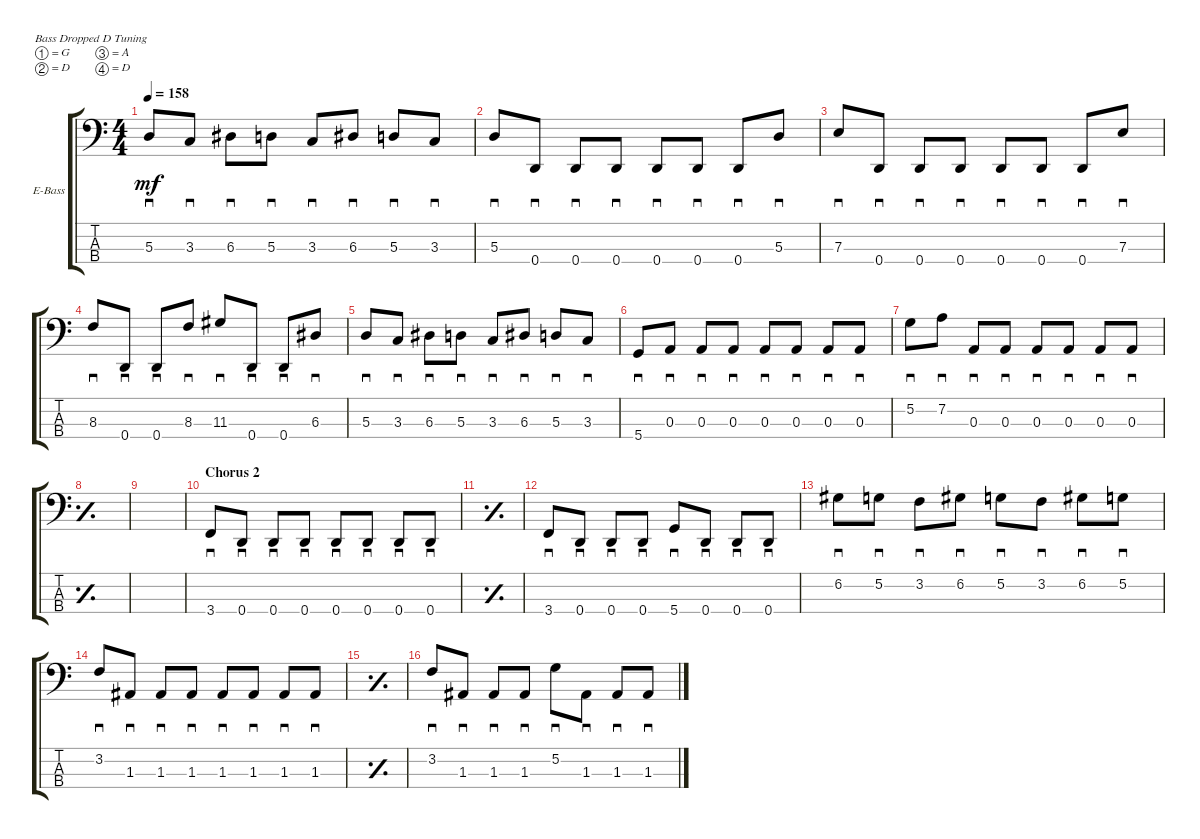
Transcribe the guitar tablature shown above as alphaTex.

\defaultSystemsLayout 4
\bracketExtendMode groupsimilarinstruments
\firstSystemTrackNameOrientation horizontal
\otherSystemsTrackNameOrientation horizontal
\track ("Bass" "E-Bass") {instrument electricbassfinger}
\staff {score tabs}
\tuning (G2 D2 A1 D1)
\ts (4 4)
\tempo 158
\clef f4
\ks c
5.3.8{sd dy mf} 3.3.8{sd} 6.3.8{sd} 5.3.8{sd} 3.3.8{sd} 6.3.8{sd} 5.3.8{sd} 3.3.8{sd} |
5.3.8{sd} 0.4.8{sd} 0.4.8{sd} 0.4.8{sd} 0.4.8{sd} 0.4.8{sd} 0.4.8{sd} 5.3.8{sd} |
7.3.8{sd} 0.4.8{sd} 0.4.8{sd} 0.4.8{sd} 0.4.8{sd} 0.4.8{sd} 0.4.8{sd} 7.3.8{sd} |
8.3.8{sd} 0.4.8{sd} 0.4.8{sd} 8.3.8{sd} 11.3.8{sd} 0.4.8{sd} 0.4.8{sd} 6.3.8{sd} |
5.3.8{sd} 3.3.8{sd} 6.3.8{sd} 5.3.8{sd} 3.3.8{sd} 6.3.8{sd} 5.3.8{sd} 3.3.8{sd} |
5.4.8{sd} 0.3.8{sd} 0.3.8{sd} 0.3.8{sd} 0.3.8{sd} 0.3.8{sd} 0.3.8{sd} 0.3.8{sd} |
5.2.8{sd} 7.2.8{sd} 0.3.8{sd} 0.3.8{sd} 0.3.8{sd} 0.3.8{sd} 0.3.8{sd} 0.3.8{sd} |
\simile simple
|
|
\section ("" "Chorus 2")
\simile none
3.4.8{sd} 0.4.8{sd} 0.4.8{sd} 0.4.8{sd} 0.4.8{sd} 0.4.8{sd} 0.4.8{sd} 0.4.8{sd} |
\simile simple
|
\simile none
3.4.8{sd} 0.4.8{sd} 0.4.8{sd} 0.4.8{sd} 5.4.8{sd} 0.4.8{sd} 0.4.8{sd} 0.4.8{sd} |
6.2.8{sd} 5.2.8{sd} 3.2.8{sd} 6.2.8{sd} 5.2.8{sd} 3.2.8{sd} 6.2.8{sd} 5.2.8{sd} |
3.2.8{sd} 1.3.8{sd} 1.3.8{sd} 1.3.8{sd} 1.3.8{sd} 1.3.8{sd} 1.3.8{sd} 1.3.8{sd} |
\simile simple
|
\simile none
3.2.8{sd} 1.3.8{sd} 1.3.8{sd} 1.3.8{sd} 5.2.8{sd} 1.3.8{sd} 1.3.8{sd} 1.3.8{sd}
